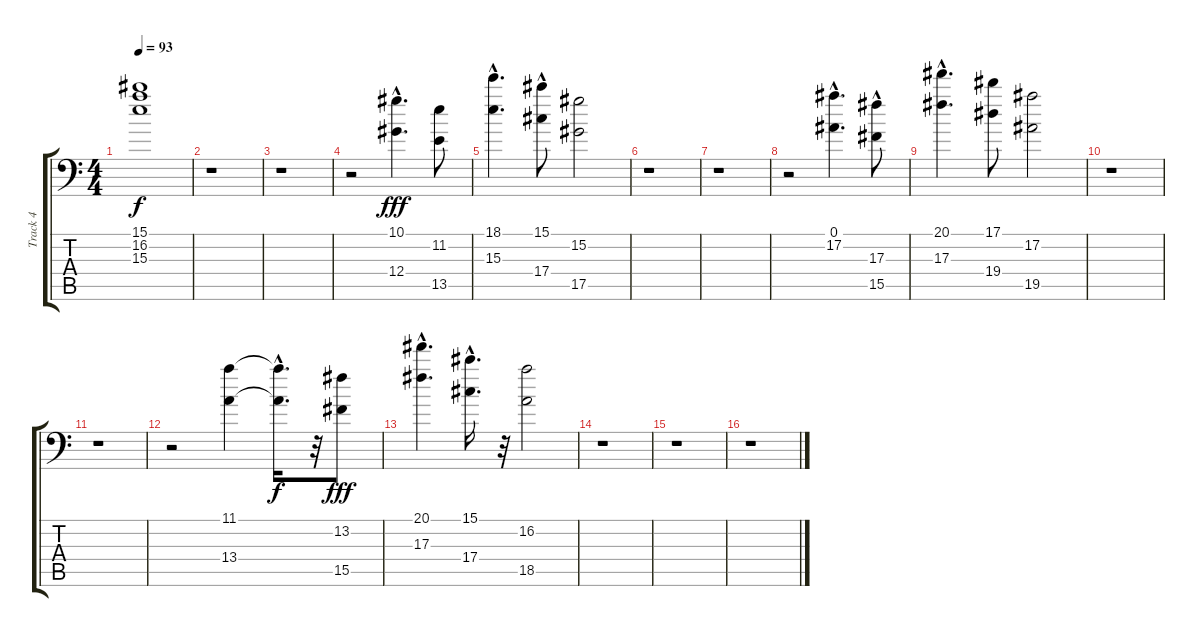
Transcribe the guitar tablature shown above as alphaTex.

\track ("Track 4" "Track 4") {instrument distortionguitar}
\staff {score tabs}
\tuning (Bb3 F3 Db3 Ab2 Eb2 Bb1) {hide}
\ts (4 4)
\tempo 93
\clef f4
\ks c
(15.1{t} 16.2{t} 15.3{t}).1{dy f} |
r.1 |
r.1 |
r.2 (10.1{hac} 12.4).4{d dy fff} (11.2 13.5).8 |
(18.1{hac} 15.3).4{d} (15.1 17.4{hac}).8 (15.2 17.5).2 |
r.1 |
r.1 |
r.2 (0.1 17.2{hac}).4{d} (17.3 15.5{hac}).8 |
(20.1{hac} 17.3{hac}).4{d} (17.1 19.4).8 (17.2 19.5).2 |
r.1 |
r.1 |
r.2 (11.1 13.4).4 (11.1{hac t} 13.4{hac t}).16{d dy f} r.32 (13.2 15.5).8{dy fff} |
(20.1{hac} 17.3).4{d} (15.1{hac} 17.4{hac}).16{d} r.32 (16.2 18.5).2 |
r.1 |
r.1 |
r.1
